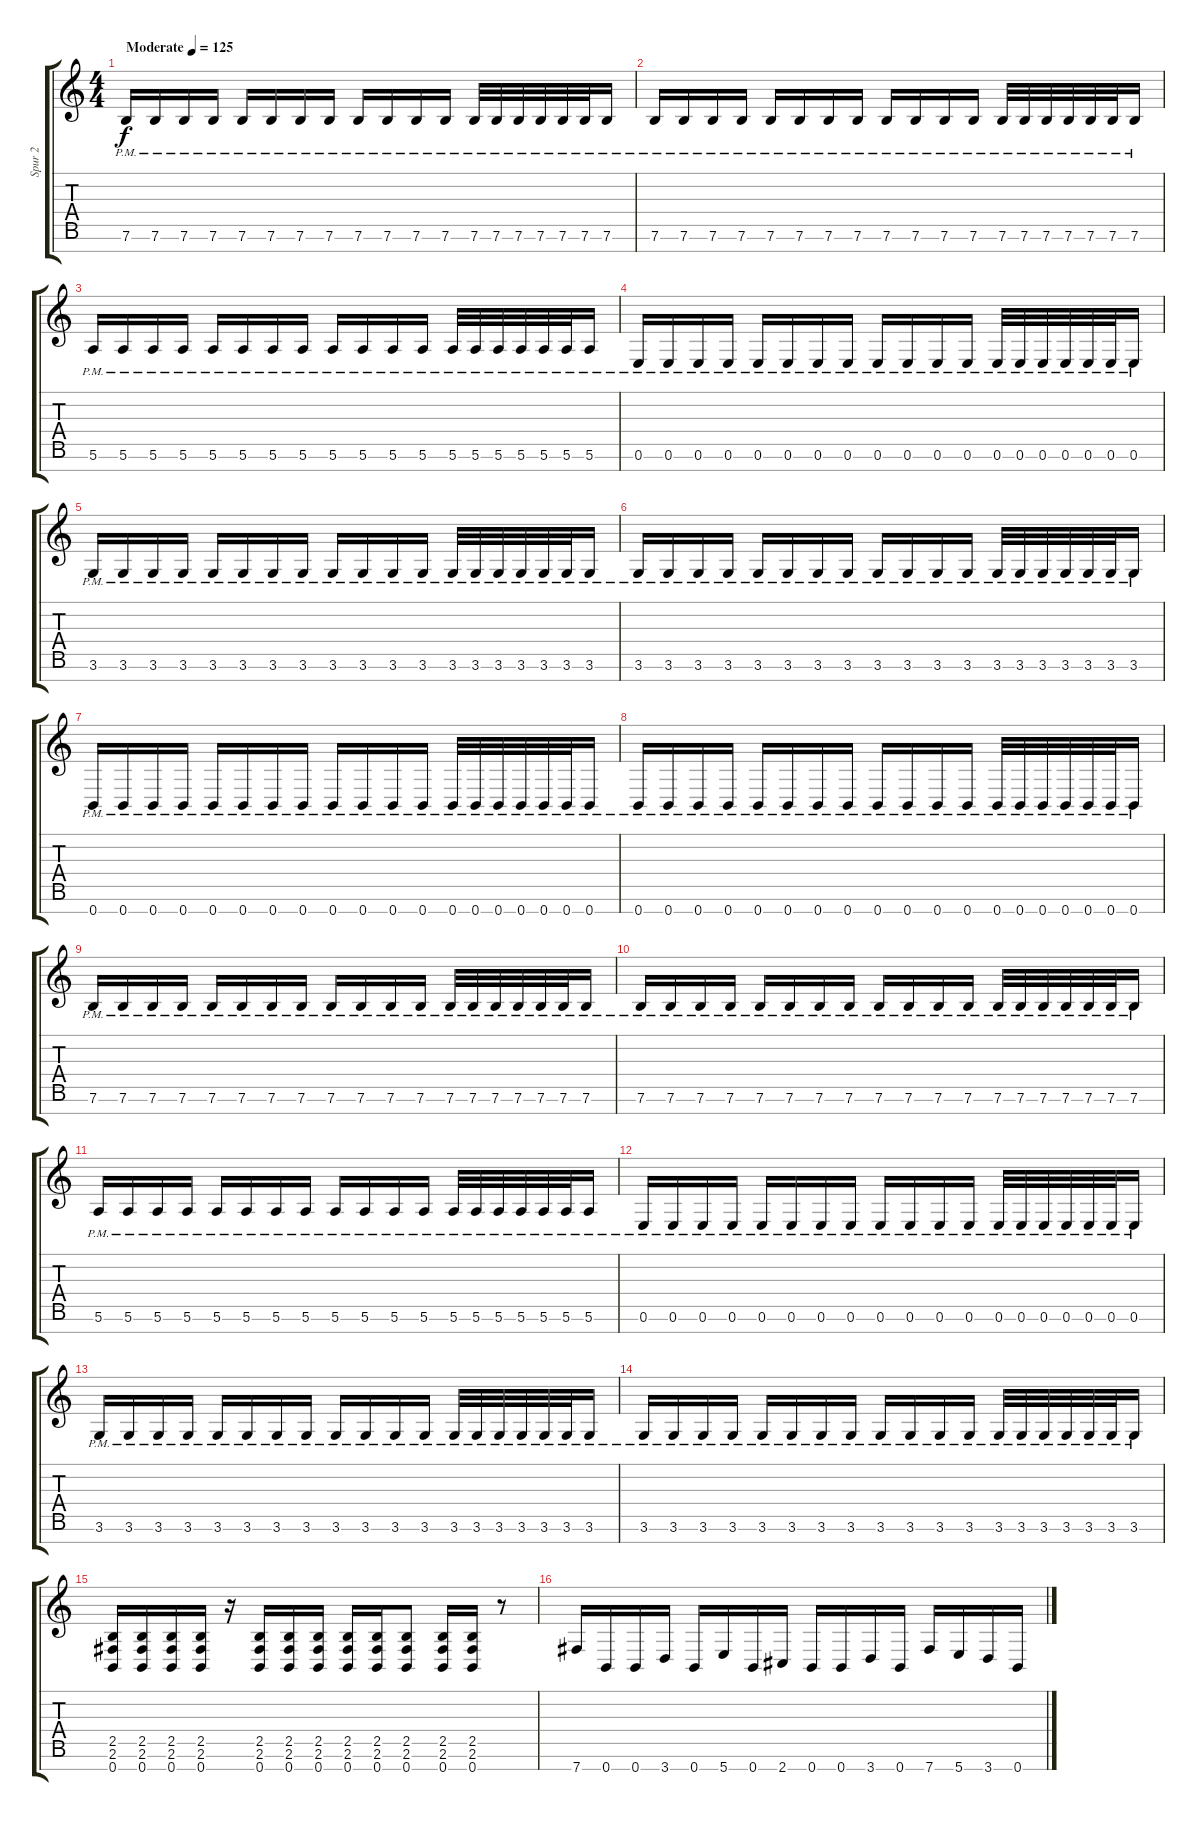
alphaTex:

\track ("Spur 2" "Spur 2") {instrument distortionguitar}
\staff {score tabs}
\tuning (E4 B3 G3 D3 A2 E2 B1) {hide}
\ts (4 4)
\tempo (125 "Moderate")
\clef g2
\ks c
7.6{pm}.16{dy f instrument distortionguitar} 7.6{pm}.16 7.6{pm}.16 7.6{pm}.16 7.6{pm}.16 7.6{pm}.16 7.6{pm}.16 7.6{pm}.16 7.6{pm}.16 7.6{pm}.16 7.6{pm}.16 7.6{pm}.16 7.6{pm}.32 7.6{pm}.32 7.6{pm}.32 7.6{pm}.32 7.6{pm}.32 7.6{pm}.32 7.6{pm}.16 |
7.6{pm}.16 7.6{pm}.16 7.6{pm}.16 7.6{pm}.16 7.6{pm}.16 7.6{pm}.16 7.6{pm}.16 7.6{pm}.16 7.6{pm}.16 7.6{pm}.16 7.6{pm}.16 7.6{pm}.16 7.6{pm}.32 7.6{pm}.32 7.6{pm}.32 7.6{pm}.32 7.6{pm}.32 7.6{pm}.32 7.6{pm}.16 |
5.6{pm}.16 5.6{pm}.16 5.6{pm}.16 5.6{pm}.16 5.6{pm}.16 5.6{pm}.16 5.6{pm}.16 5.6{pm}.16 5.6{pm}.16 5.6{pm}.16 5.6{pm}.16 5.6{pm}.16 5.6{pm}.32 5.6{pm}.32 5.6{pm}.32 5.6{pm}.32 5.6{pm}.32 5.6{pm}.32 5.6{pm}.16 |
0.6{pm}.16 0.6{pm}.16 0.6{pm}.16 0.6{pm}.16 0.6{pm}.16 0.6{pm}.16 0.6{pm}.16 0.6{pm}.16 0.6{pm}.16 0.6{pm}.16 0.6{pm}.16 0.6{pm}.16 0.6{pm}.32 0.6{pm}.32 0.6{pm}.32 0.6{pm}.32 0.6{pm}.32 0.6{pm}.32 0.6{pm}.16 |
3.6{pm}.16 3.6{pm}.16 3.6{pm}.16 3.6{pm}.16 3.6{pm}.16 3.6{pm}.16 3.6{pm}.16 3.6{pm}.16 3.6{pm}.16 3.6{pm}.16 3.6{pm}.16 3.6{pm}.16 3.6{pm}.32 3.6{pm}.32 3.6{pm}.32 3.6{pm}.32 3.6{pm}.32 3.6{pm}.32 3.6{pm}.16 |
3.6{pm}.16 3.6{pm}.16 3.6{pm}.16 3.6{pm}.16 3.6{pm}.16 3.6{pm}.16 3.6{pm}.16 3.6{pm}.16 3.6{pm}.16 3.6{pm}.16 3.6{pm}.16 3.6{pm}.16 3.6{pm}.32 3.6{pm}.32 3.6{pm}.32 3.6{pm}.32 3.6{pm}.32 3.6{pm}.32 3.6{pm}.16 |
0.7{pm}.16 0.7{pm}.16 0.7{pm}.16 0.7{pm}.16 0.7{pm}.16 0.7{pm}.16 0.7{pm}.16 0.7{pm}.16 0.7{pm}.16 0.7{pm}.16 0.7{pm}.16 0.7{pm}.16 0.7{pm}.32 0.7{pm}.32 0.7{pm}.32 0.7{pm}.32 0.7{pm}.32 0.7{pm}.32 0.7{pm}.16 |
0.7{pm}.16 0.7{pm}.16 0.7{pm}.16 0.7{pm}.16 0.7{pm}.16 0.7{pm}.16 0.7{pm}.16 0.7{pm}.16 0.7{pm}.16 0.7{pm}.16 0.7{pm}.16 0.7{pm}.16 0.7{pm}.32 0.7{pm}.32 0.7{pm}.32 0.7{pm}.32 0.7{pm}.32 0.7{pm}.32 0.7{pm}.16 |
7.6{pm}.16 7.6{pm}.16 7.6{pm}.16 7.6{pm}.16 7.6{pm}.16 7.6{pm}.16 7.6{pm}.16 7.6{pm}.16 7.6{pm}.16 7.6{pm}.16 7.6{pm}.16 7.6{pm}.16 7.6{pm}.32 7.6{pm}.32 7.6{pm}.32 7.6{pm}.32 7.6{pm}.32 7.6{pm}.32 7.6{pm}.16 |
7.6{pm}.16 7.6{pm}.16 7.6{pm}.16 7.6{pm}.16 7.6{pm}.16 7.6{pm}.16 7.6{pm}.16 7.6{pm}.16 7.6{pm}.16 7.6{pm}.16 7.6{pm}.16 7.6{pm}.16 7.6{pm}.32 7.6{pm}.32 7.6{pm}.32 7.6{pm}.32 7.6{pm}.32 7.6{pm}.32 7.6{pm}.16 |
5.6{pm}.16 5.6{pm}.16 5.6{pm}.16 5.6{pm}.16 5.6{pm}.16 5.6{pm}.16 5.6{pm}.16 5.6{pm}.16 5.6{pm}.16 5.6{pm}.16 5.6{pm}.16 5.6{pm}.16 5.6{pm}.32 5.6{pm}.32 5.6{pm}.32 5.6{pm}.32 5.6{pm}.32 5.6{pm}.32 5.6{pm}.16 |
0.6{pm}.16 0.6{pm}.16 0.6{pm}.16 0.6{pm}.16 0.6{pm}.16 0.6{pm}.16 0.6{pm}.16 0.6{pm}.16 0.6{pm}.16 0.6{pm}.16 0.6{pm}.16 0.6{pm}.16 0.6{pm}.32 0.6{pm}.32 0.6{pm}.32 0.6{pm}.32 0.6{pm}.32 0.6{pm}.32 0.6{pm}.16 |
3.6{pm}.16 3.6{pm}.16 3.6{pm}.16 3.6{pm}.16 3.6{pm}.16 3.6{pm}.16 3.6{pm}.16 3.6{pm}.16 3.6{pm}.16 3.6{pm}.16 3.6{pm}.16 3.6{pm}.16 3.6{pm}.32 3.6{pm}.32 3.6{pm}.32 3.6{pm}.32 3.6{pm}.32 3.6{pm}.32 3.6{pm}.16 |
3.6{pm}.16 3.6{pm}.16 3.6{pm}.16 3.6{pm}.16 3.6{pm}.16 3.6{pm}.16 3.6{pm}.16 3.6{pm}.16 3.6{pm}.16 3.6{pm}.16 3.6{pm}.16 3.6{pm}.16 3.6{pm}.32 3.6{pm}.32 3.6{pm}.32 3.6{pm}.32 3.6{pm}.32 3.6{pm}.32 3.6{pm}.16 |
(2.5 2.6 0.7).16 (2.5 2.6 0.7).16 (2.5 2.6 0.7).16 (2.5 2.6 0.7).16 r.16 (2.5 2.6 0.7).16 (2.5 2.6 0.7).16 (2.5 2.6 0.7).16 (2.5 2.6 0.7).16 (2.5 2.6 0.7).16 (2.5 2.6 0.7).8 (2.5 2.6 0.7).16 (2.5 2.6 0.7).16 r.8 |
7.7.16 0.7.16 0.7.16 3.7.16 0.7.16 5.7.16 0.7.16 2.7.16 0.7.16 0.7.16 3.7.16 0.7.16 7.7.16 5.7.16 3.7.16 0.7.16
